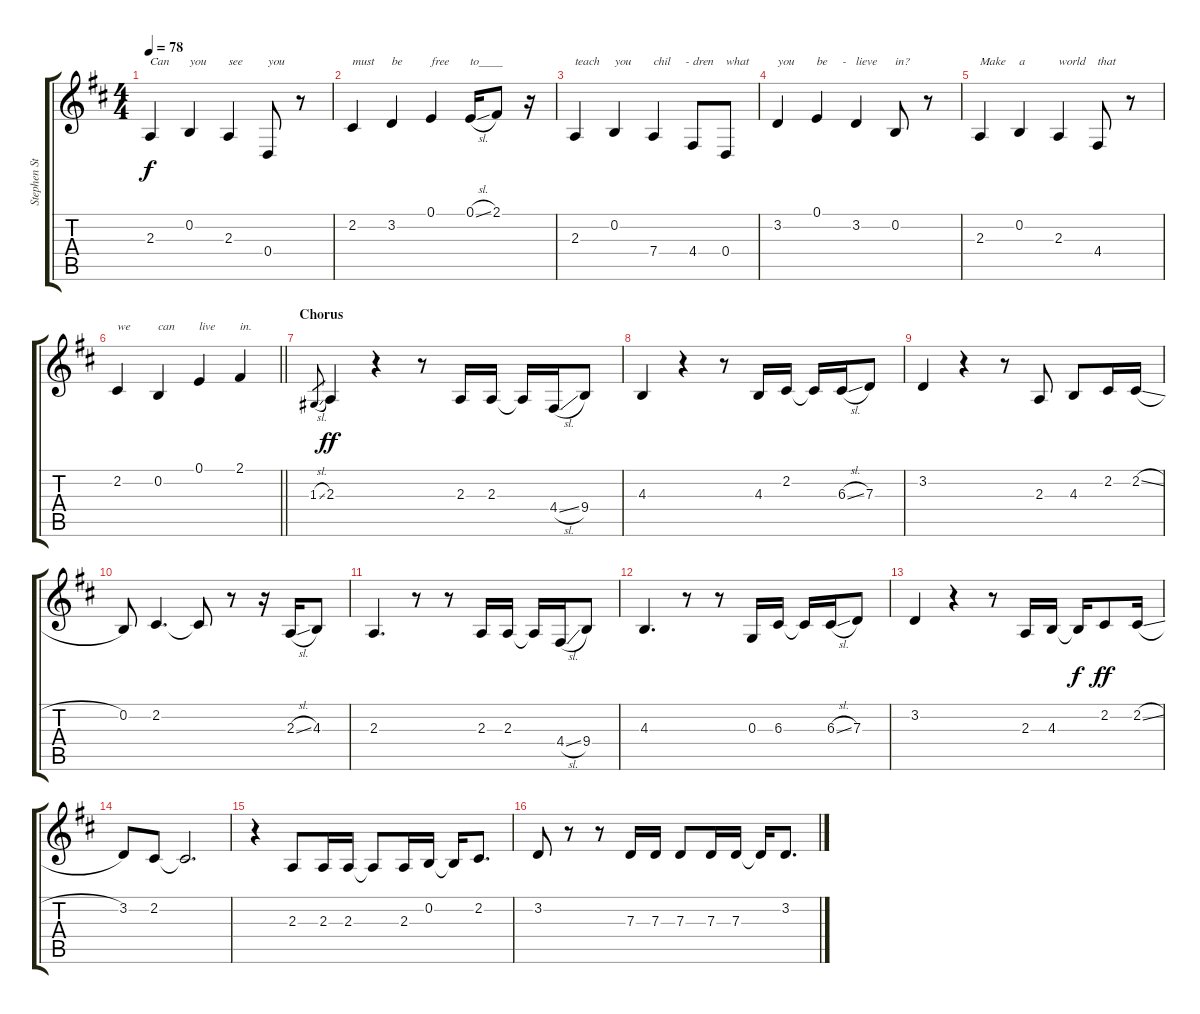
\track ("Stephen Stills (vocal)" "Stephen St") {instrument altosax}
\staff {score tabs}
\tuning (E4 B3 G3 D3 A2 E2) {hide}
\ts (4 4)
\tempo 78
\clef g2
\ks d
2.3.4{txt "Can" dy f} 0.2.4{txt "you"} 2.3.4{txt "see"} 0.4.8{txt "you"} r.8 |
2.2.4{txt "must"} 3.2.4{txt "be"} 0.1.4{txt "free"} 0.1{sl}.16{txt "to____"} 2.1.8 r.16 |
2.3.4{txt "teach"} 0.2.4{txt "you"} 7.4.4{txt "chil     -"} 4.4.8{txt "dren"} 0.4.8{txt "what"} |
3.2.4{txt "you"} 0.1.4{txt "be     - "} 3.2.4{txt "lieve"} 0.2.8{txt "in?"} r.8 |
2.3.4{txt "Make"} 0.2.4{txt "a"} 2.3.4{txt "world"} 4.4.8{txt "that"} r.8 |
\barLineRight lightlight
2.2.4{txt "we"} 0.2.4{txt "can"} 0.1.4{txt "live"} 2.1.4{txt "in."} |
\section ("" "Chorus")
1.3{sl}.8{gr} 2.3.4{dy ff} r.4 r.8 2.3.16 2.3.16 2.3{t}.16 4.4{sl}.16 9.4.8 |
4.3.4 r.4 r.8 4.3.16 2.2.16 2.2{t}.16 6.3{sl}.16 7.3.8 |
3.2.4 r.4 r.8 2.3.8 4.3.8 2.2.16 2.2{sl}.16 |
0.2.8 2.2.4{d} 2.2{t}.8 r.8 r.16 2.3{sl}.16 4.3.8 |
2.3.4{d} r.8 r.8 2.3.16 2.3.16 2.3{t}.16 4.4{sl}.16 9.4.8 |
4.3.4{d} r.8 r.8 0.3.16 6.3.16 6.3{t}.16 6.3{sl}.16 7.3.8 |
3.2.4 r.4 r.8 2.3.16 4.3.16 4.3{t}.16{dy f} 2.2.8{dy ff} 2.2{sl}.16 |
3.2.8 2.2.8 2.2{t}.2{d} |
r.4 2.3.8 2.3.16 2.3.16 2.3{t}.8 2.3.16 0.2.16 0.2{t}.16 2.2.8{d} |
3.2.8 r.8 r.8 7.3.16 7.3.16 7.3.8 7.3.16 7.3.16 7.3{t}.16 3.2.8{d}
